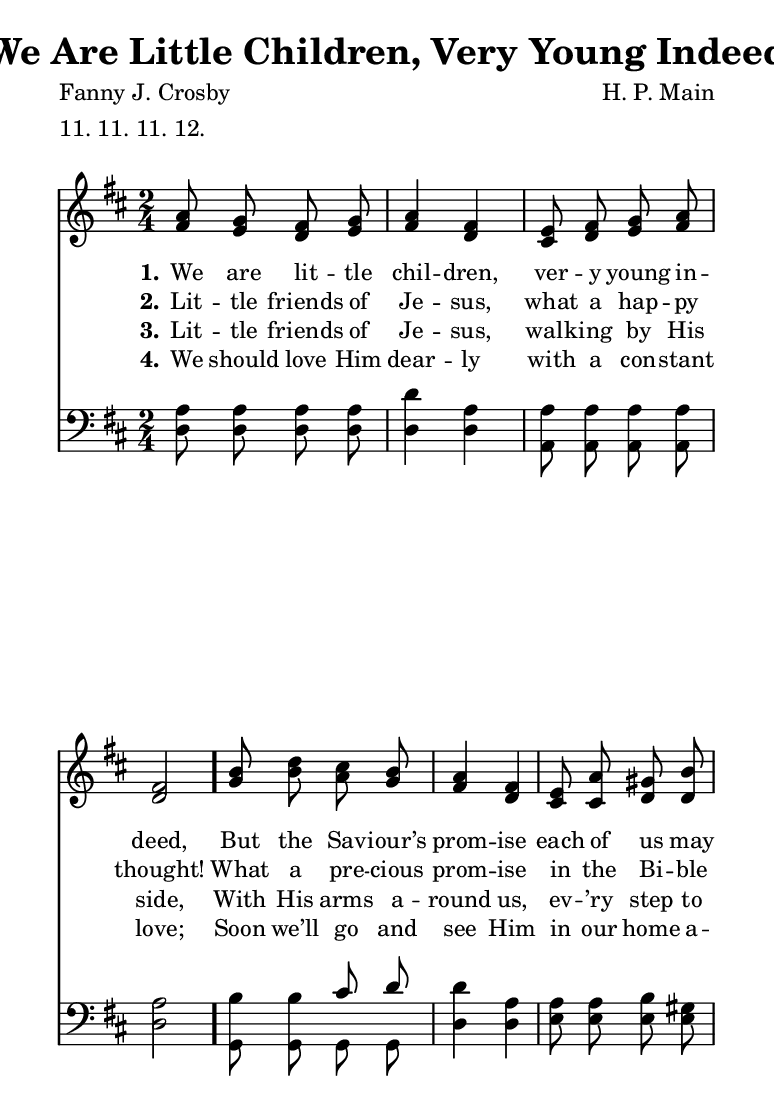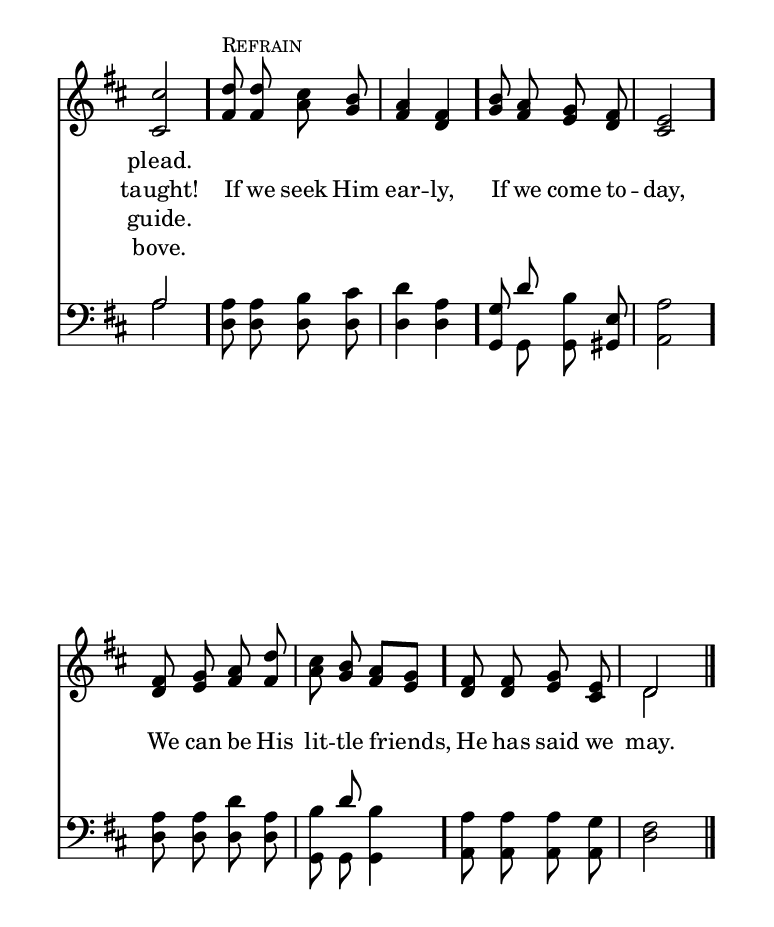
\include "common/global.ily"
\paper {
  \include "common/paper.ily"
  ragged-last-bottom = ##t
  system-system-spacing.padding = 11
}

\header{
  %children
  hymnnumber = "366"
  title = "We Are Little Children, Very Young Indeed"
  tunename = "Portbrush"
  meter = "11. 11. 11. 12."
  poet = "Fanny J. Crosby"
  composer = "H. P. Main"
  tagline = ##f
}

global = {
  \include "common/overrides.ily"
  \override Staff.TimeSignature.style = #'numbered
  \time 2/4
  \override Score.MetronomeMark.transparent = ##t % hide all fermata changes too
  \tempo 8=120
  \key d \major
  \autoBeamOff
}

patternA = { c8 c c c | c4 c | c8 c c c | c2 | }

notesSoprano = {
\global
\relative c'' {

  \changePitch \patternA { a g fis g | a fis | e fis g a | fis }
  \changePitch \patternA { b d cis b | a fis | e a gis b | cis }

  << s^\markup { \small \caps "Refrain" }
  \changePitch \patternA { d d cis b | a fis | b a g fis | e } >>
  fis8 g a d | cis b a[ g] | fis fis g e | d2 |

  \bar "|."

}
}

notesAlto = {
\global
\relative e' {

  \changePitch \patternA { fis e d e | fis d | cis d e fis | d }
  \changePitch \patternA { g b a g | fis d | cis cis d d | cis }

  \changePitch \patternA { fis fis a g | fis d | g fis e d | cis }
  d8 e fis fis | a g fis[ e] d d e cis | d2 |

}
}

notesTenor = {
\global
\relative a {

  \changePitch \patternA { a a a a | d a | a a a a | a }
  \changePitch \patternA { b b cis d | d a | a a b gis | a }

  \changePitch \patternA { a a b cis | d a | g d' b e, | a }
  a8 a d a | b d b4 | a8 a a g | fis2 |

}
}

notesBass = {
\global
\relative f {

  \changePitch \patternA { d d d d | d d | a a a a | d }
  \changePitch \patternA { g, g g g | d' d | e e e e | a }

  \changePitch \patternA { d, d d d | d d | g, g g gis | a }
  d8 d d d | g, g g4 | a8 a a a | d2 |

}
}

Refrain = \lyricmode {

If we seek Him ear -- ly, \bar "."
If we come to -- day, \bar "."
We can be His lit -- tle friends, \bar "."
He has said we may. \bar "."

}

wordsA = \lyricmode {
\set stanza = "1."

We are lit -- tle chil -- dren, ver -- y young in -- deed, \bar "."
But the Sav -- iour’s prom -- ise each of us may plead. \bar "."

}

wordsB = \lyricmode {
\set stanza = "2."

Lit -- tle friends of Je -- sus, what a hap -- py thought!
What a pre -- cious prom -- ise in the Bi -- ble taught!

\Refrain

}

wordsC = \lyricmode {
\set stanza = "3."

Lit -- tle friends of Je -- sus, walk -- ing by His side,
With His arms a -- round us, ev -- ’ry step to guide.

}

wordsD = \lyricmode {
\set stanza = "4."

We should love Him dear -- ly with a con -- stant love;
Soon we’ll go and see Him in our home a -- bove.

}

\score {
  \context ChoirStaff <<
    \context Staff = upper <<
      \set Staff.autoBeaming = ##f
      \set ChoirStaff.systemStartDelimiter = #'SystemStartBar
      \set ChoirStaff.printPartCombineTexts = ##f
      \partcombine #'(2 . 9) \notesSoprano \notesAlto
      \context NullVoice = sopranos { \voiceOne << \notesSoprano >> }
      \context NullVoice = altos { \voiceTwo << \notesAlto >> }
      \context Lyrics = one   \lyricsto sopranos \wordsA
      \context Lyrics = two   \lyricsto sopranos \wordsB
      \context Lyrics = three \lyricsto sopranos \wordsC
      \context Lyrics = four  \lyricsto sopranos \wordsD
    >>
    \context Staff = men <<
      \set Staff.autoBeaming = ##f
      \clef bass
      \set ChoirStaff.printPartCombineTexts = ##f
      \partcombine #'(2 . 9) \notesTenor \notesBass
      \context NullVoice = tenors { \voiceOne << \notesTenor >> }
      \context NullVoice = basses { \voiceTwo << \notesBass >> }
    >>
  >>
  \layout {
    \include "common/layout.ily"
  }
  \midi{
    \include "common/midi.ily"
  }
}

\version "2.19.49"  % necessary for upgrading to future LilyPond versions.

% vi:set et ts=2 sw=2 ai nocindent syntax=lilypond:
